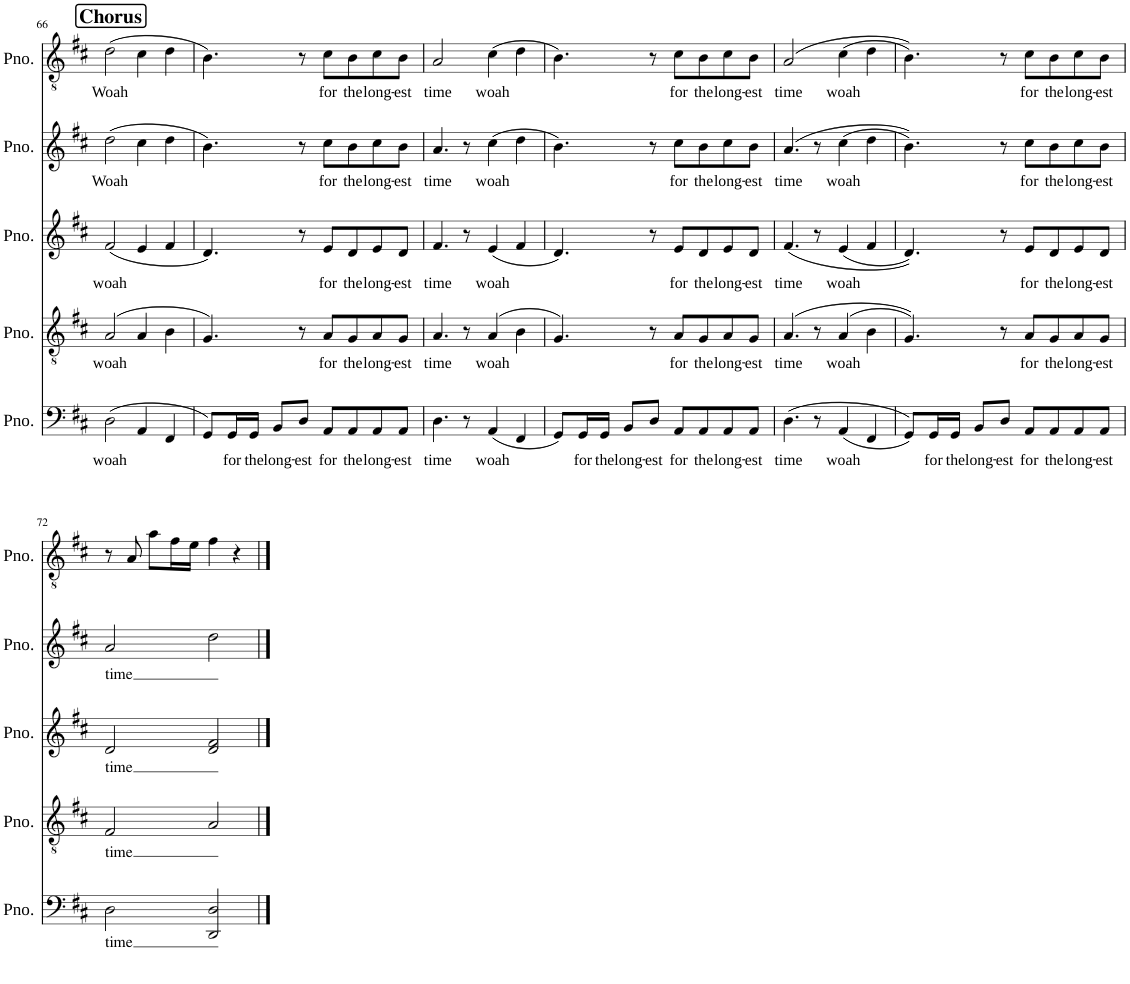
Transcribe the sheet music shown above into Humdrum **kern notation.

**kern	**text	**kern	**text	**kern	**text	**kern	**text	**kern	**text
*part5	*part5	*part4	*part4	*part3	*part3	*part2	*part2	*part1	*part1
*staff5	*staff5	*staff4	*staff4	*staff3	*staff3	*staff2	*staff2	*staff1	*staff1
*I"Piano	*	*I"Piano	*	*I"Piano	*	*I"Piano	*	*I"Piano	*
*I'Pno.	*	*I'Pno.	*	*I'Pno.	*	*I'Pno.	*	*I'Pno.	*
!!LO:PB:g=z
*clefF4	*	*clefGv2	*	*clefG2	*	*clefG2	*	*clefGv2	*
*k[f#c#]	*	*k[f#c#]	*	*k[f#c#]	*	*k[f#c#]	*	*k[f#c#]	*
*M4/4	*	*M4/4	*	*M4/4	*	*M4/4	*	*M4/4	*
!!LO:REH:place=s1:a:B:cj:fs=14:t=Chorus
=66	=66	=66	=66	=66	=66	=66	=66	=66	=66
!	!LO:LY:b	!	!LO:LY:b	!	!LO:LY:b	!	!LO:LY:b	!	!LO:LY:b
(2D\	woah	(2A/	woah	(2f#/	woah	(2dd\	Woah	(2d\	Woah
4AA/	.	4A/	.	4e/	.	4cc#\	.	4c#\	.
4FF#/	.	4B\	.	4f#/	.	4dd\	.	4d\	.
=67	=67	=67	=67	=67	=67	=67	=67	=67	=67
8GG/L)	.	4.G/)	.	4.d/)	.	4.b\)	.	4.B\)	.
!	!LO:LY:b	!	!	!	!	!	!	!	!
16GG/L	for	.	.	.	.	.	.	.	.
!	!LO:LY:b	!	!	!	!	!	!	!	!
16GG/JJ	the	.	.	.	.	.	.	.	.
!	!LO:LY:b	!	!	!	!	!	!	!	!
8BB/L	long-	.	.	.	.	.	.	.	.
!	!LO:LY:b	!	!	!	!	!	!	!	!
8D/J	-est	8r	.	8r	.	8r	.	8r	.
!	!LO:LY:b	!	!LO:LY:b	!	!LO:LY:b	!	!LO:LY:b	!	!LO:LY:b
8AA/L	for	8A/L	for	8e/L	for	8cc#\L	for	8c#\L	for
!	!LO:LY:b	!	!LO:LY:b	!	!LO:LY:b	!	!LO:LY:b	!	!LO:LY:b
8AA/	the	8G/	the	8d/	the	8b\	the	8B\	the
!	!LO:LY:b	!	!LO:LY:b	!	!LO:LY:b	!	!LO:LY:b	!	!LO:LY:b
8AA/	long-	8A/	long-	8e/	long-	8cc#\	long-	8c#\	long-
!	!LO:LY:b	!	!LO:LY:b	!	!LO:LY:b	!	!LO:LY:b	!	!LO:LY:b
8AA/J	-est	8G/J	-est	8d/J	-est	8b\J	-est	8B\J	-est
=68	=68	=68	=68	=68	=68	=68	=68	=68	=68
!	!LO:LY:b	!	!LO:LY:b	!	!LO:LY:b	!	!LO:LY:b	!	!LO:LY:b
4.D\	time	4.A/	time	4.f#/	time	4.a/	time	2A/	time
8r	.	8r	.	8r	.	8r	.	.	.
!	!LO:LY:b	!	!LO:LY:b	!	!LO:LY:b	!	!LO:LY:b	!	!LO:LY:b
(4AA/	woah	(4A/	woah	(4e/	woah	(4cc#\	woah	(4c#\	woah
4FF#/	.	4B\	.	4f#/	.	4dd\	.	4d\	.
=69	=69	=69	=69	=69	=69	=69	=69	=69	=69
8GG/L)	.	4.G/)	.	4.d/)	.	4.b\)	.	4.B\)	.
!	!LO:LY:b	!	!	!	!	!	!	!	!
16GG/L	for	.	.	.	.	.	.	.	.
!	!LO:LY:b	!	!	!	!	!	!	!	!
16GG/JJ	the	.	.	.	.	.	.	.	.
!	!LO:LY:b	!	!	!	!	!	!	!	!
8BB/L	long-	.	.	.	.	.	.	.	.
!	!LO:LY:b	!	!	!	!	!	!	!	!
8D/J	-est	8r	.	8r	.	8r	.	8r	.
!	!LO:LY:b	!	!LO:LY:b	!	!LO:LY:b	!	!LO:LY:b	!	!LO:LY:b
8AA/L	for	8A/L	for	8e/L	for	8cc#\L	for	8c#\L	for
!	!LO:LY:b	!	!LO:LY:b	!	!LO:LY:b	!	!LO:LY:b	!	!LO:LY:b
8AA/	the	8G/	the	8d/	the	8b\	the	8B\	the
!	!LO:LY:b	!	!LO:LY:b	!	!LO:LY:b	!	!LO:LY:b	!	!LO:LY:b
8AA/	long-	8A/	long-	8e/	long-	8cc#\	long-	8c#\	long-
!	!LO:LY:b	!	!LO:LY:b	!	!LO:LY:b	!	!LO:LY:b	!	!LO:LY:b
8AA/J	-est	8G/J	-est	8d/J	-est	8b\J	-est	8B\J	-est
=70	=70	=70	=70	=70	=70	=70	=70	=70	=70
!	!LO:LY:b	!	!LO:LY:b	!	!LO:LY:b	!	!LO:LY:b	!	!LO:LY:b
(4.D\	time	(4.A/	time	(4.f#/	time	(4.a/	time	(2A/	time
8r	.	8r	.	8r	.	8r	.	.	.
!	!LO:LY:b	!	!LO:LY:b	!	!LO:LY:b	!	!LO:LY:b	!	!LO:LY:b
(4AA/	woah	(4A/	woah	(4e/	woah	(4cc#\	woah	(4c#\	woah
4FF#/	.	4B\	.	4f#/	.	4dd\	.	4d\	.
=71	=71	=71	=71	=71	=71	=71	=71	=71	=71
8GG/L))	.	4.G/))	.	4.d/))	.	4.b\))	.	4.B\))	.
!	!LO:LY:b	!	!	!	!	!	!	!	!
16GG/L	for	.	.	.	.	.	.	.	.
!	!LO:LY:b	!	!	!	!	!	!	!	!
16GG/JJ	the	.	.	.	.	.	.	.	.
!	!LO:LY:b	!	!	!	!	!	!	!	!
8BB/L	long-	.	.	.	.	.	.	.	.
!	!LO:LY:b	!	!	!	!	!	!	!	!
8D/J	-est	8r	.	8r	.	8r	.	8r	.
!	!LO:LY:b	!	!LO:LY:b	!	!LO:LY:b	!	!LO:LY:b	!	!LO:LY:b
8AA/L	for	8A/L	for	8e/L	for	8cc#\L	for	8c#\L	for
!	!LO:LY:b	!	!LO:LY:b	!	!LO:LY:b	!	!LO:LY:b	!	!LO:LY:b
8AA/	the	8G/	the	8d/	the	8b\	the	8B\	the
!	!LO:LY:b	!	!LO:LY:b	!	!LO:LY:b	!	!LO:LY:b	!	!LO:LY:b
8AA/	long-	8A/	long-	8e/	long-	8cc#\	long-	8c#\	long-
!	!LO:LY:b	!	!LO:LY:b	!	!LO:LY:b	!	!LO:LY:b	!	!LO:LY:b
8AA/J	-est	8G/J	-est	8d/J	-est	8b\J	-est	8B\J	-est
!!LO:LB:g=z
=72	=72	=72	=72	=72	=72	=72	=72	=72	=72
!	!LO:LY:b	!	!LO:LY:b	!	!LO:LY:b	!	!LO:LY:b	!	!
2D\	time	2F#/	time	2d/	time	2a/	time	8r	.
.	.	.	.	.	.	.	.	8A/	.
.	.	.	.	.	.	.	.	8a\L	.
.	.	.	.	.	.	.	.	16f#\L	.
.	.	.	.	.	.	.	.	16e\JJ	.
2DD/ 2D/	.	2A/	.	2d/ 2f#/	.	2dd\	.	4f#\	.
.	.	.	.	.	.	.	.	4r	.
==	==	==	==	==	==	==	==	==	==
*-	*-	*-	*-	*-	*-	*-	*-	*-	*-
